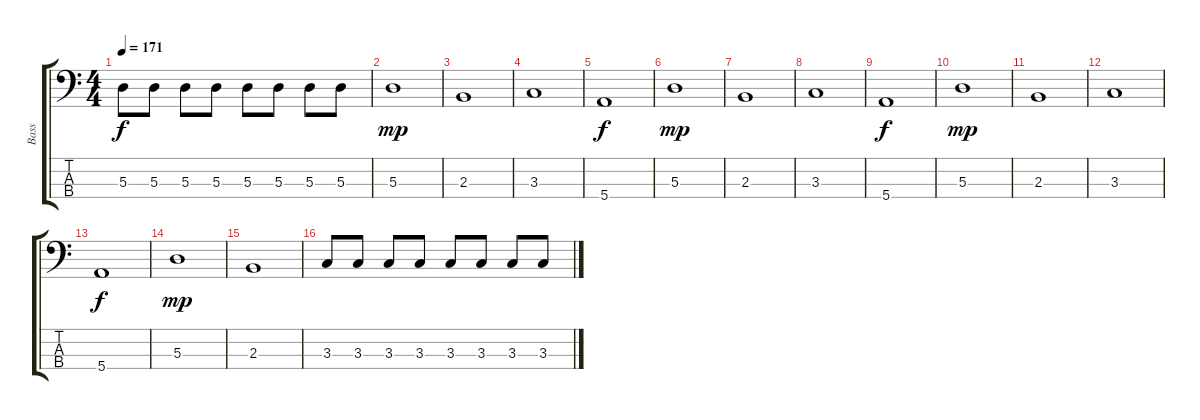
\track ("Bass" "Bass") {instrument electricbasspick}
\staff {score tabs}
\tuning (G2 D2 A1 E1) {hide}
\ts (4 4)
\tempo 171
\clef f4
\ks c
5.3.8{dy f} 5.3.8 5.3.8 5.3.8 5.3.8 5.3.8 5.3.8 5.3.8 |
5.3.1{dy mp} |
2.3.1 |
3.3.1 |
5.4.1{dy f} |
5.3.1{dy mp} |
2.3.1 |
3.3.1 |
5.4.1{dy f} |
5.3.1{dy mp} |
2.3.1 |
3.3.1 |
5.4.1{dy f} |
5.3.1{dy mp} |
2.3.1 |
3.3.8 3.3.8 3.3.8 3.3.8 3.3.8 3.3.8 3.3.8 3.3.8
